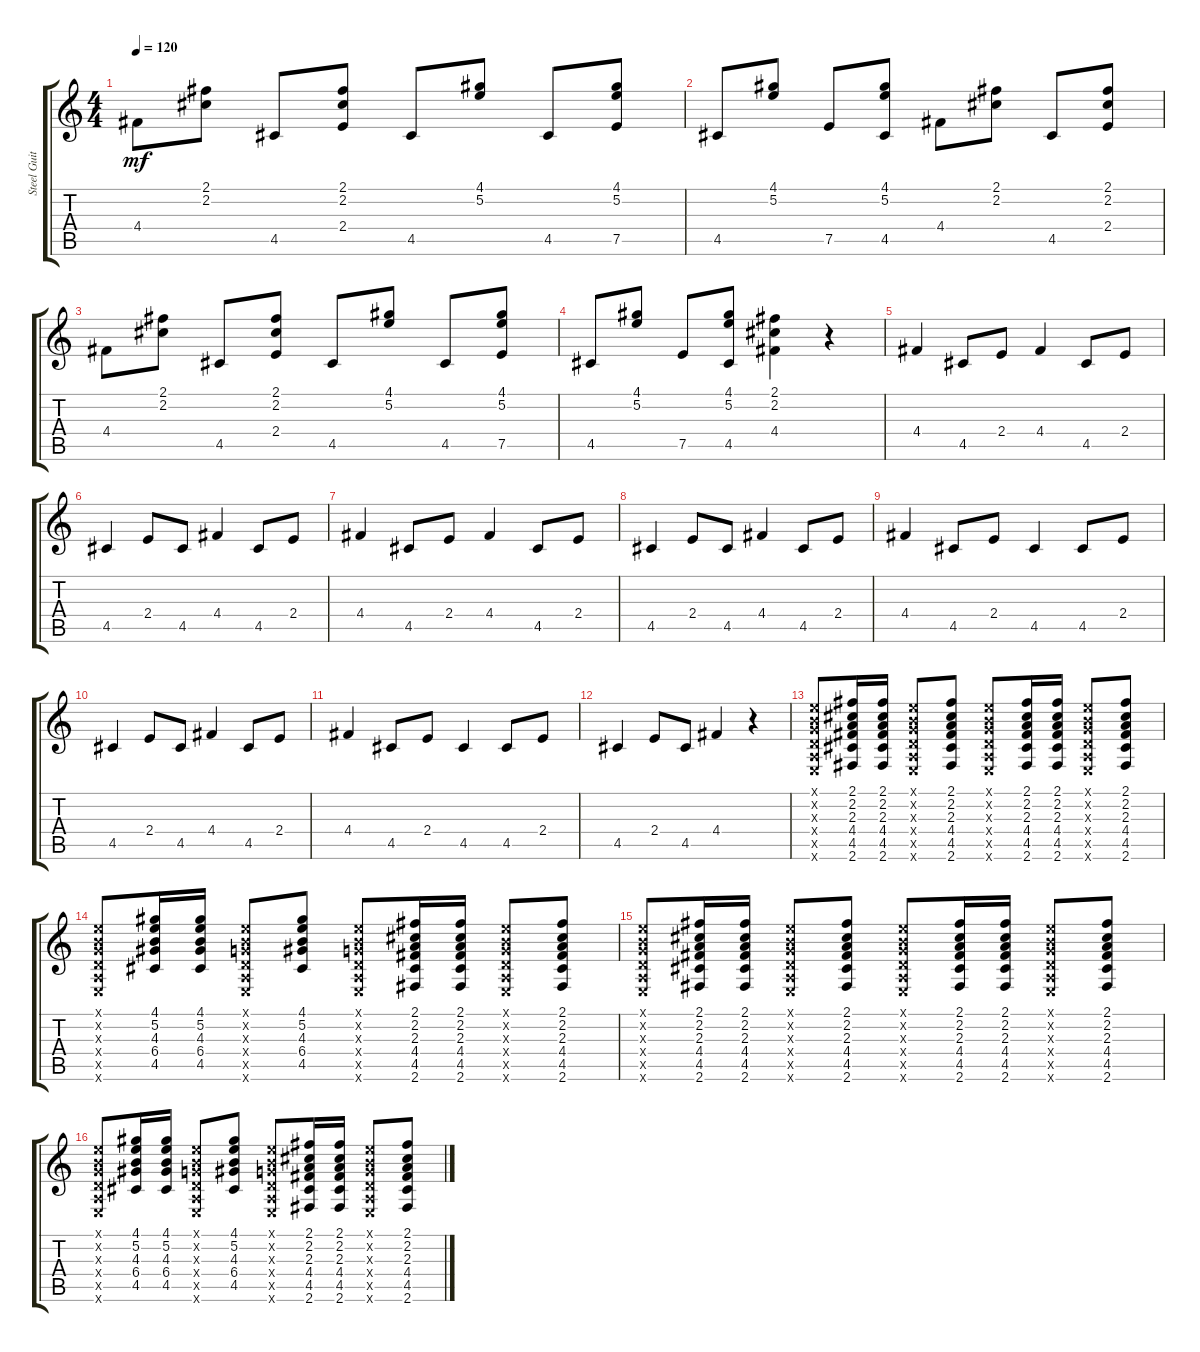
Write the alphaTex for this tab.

\track ("Steel Guitar" "Steel Guit") {solo instrument acousticguitarsteel}
\staff {score tabs}
\tuning (E4 B3 G3 D3 A2 E2) {hide}
\ts (4 4)
\tempo 120
\clef g2
\ks c
4.4.8{dy mf} (2.1 2.2).8 4.5.8 (2.1 2.2 2.4).8 4.5.8 (4.1 5.2).8 4.5.8 (4.1 5.2 7.5).8 |
4.5.8 (4.1 5.2).8 7.5.8 (4.1 5.2 4.5).8 4.4.8 (2.1 2.2).8 4.5.8 (2.1 2.2 2.4).8 |
4.4.8 (2.1 2.2).8 4.5.8 (2.1 2.2 2.4).8 4.5.8 (4.1 5.2).8 4.5.8 (4.1 5.2 7.5).8 |
4.5.8 (4.1 5.2).8 7.5.8 (4.1 5.2 4.5).8 (2.1 2.2 4.4).4 r.4 |
4.4.4 4.5.8 2.4.8 4.4.4 4.5.8 2.4.8 |
4.5.4 2.4.8 4.5.8 4.4.4 4.5.8 2.4.8 |
4.4.4 4.5.8 2.4.8 4.4.4 4.5.8 2.4.8 |
4.5.4 2.4.8 4.5.8 4.4.4 4.5.8 2.4.8 |
4.4.4 4.5.8 2.4.8 4.5.4 4.5.8 2.4.8 |
4.5.4 2.4.8 4.5.8 4.4.4 4.5.8 2.4.8 |
4.4.4 4.5.8 2.4.8 4.5.4 4.5.8 2.4.8 |
4.5.4 2.4.8 4.5.8 4.4.4 r.4 |
(0.1{x} 0.2{x} 0.3{x} 0.4{x} 0.5{x} 0.6{x}).8 (2.1 2.2 2.3 4.4 4.5 2.6).16 (2.1 2.2 2.3 4.4 4.5 2.6).16 (0.1{x} 0.2{x} 0.3{x} 0.4{x} 0.5{x} 0.6{x}).8 (2.1 2.2 2.3 4.4 4.5 2.6).8 (0.1{x} 0.2{x} 0.3{x} 0.4{x} 0.5{x} 0.6{x}).8 (2.1 2.2 2.3 4.4 4.5 2.6).16 (2.1 2.2 2.3 4.4 4.5 2.6).16 (0.1{x} 0.2{x} 0.3{x} 0.4{x} 0.5{x} 0.6{x}).8 (2.1 2.2 2.3 4.4 4.5 2.6).8 |
(0.1{x} 0.2{x} 0.3{x} 0.4{x} 0.5{x} 0.6{x}).8 (4.1 5.2 4.3 6.4 4.5).16 (4.1 5.2 4.3 6.4 4.5).16 (0.1{x} 0.2{x} 0.3{x} 0.4{x} 0.5{x} 0.6{x}).8 (4.1 5.2 4.3 6.4 4.5).8 (0.1{x} 0.2{x} 0.3{x} 0.4{x} 0.5{x} 0.6{x}).8 (2.1 2.2 2.3 4.4 4.5 2.6).16 (2.1 2.2 2.3 4.4 4.5 2.6).16 (0.1{x} 0.2{x} 0.3{x} 0.4{x} 0.5{x} 0.6{x}).8 (2.1 2.2 2.3 4.4 4.5 2.6).8 |
(0.1{x} 0.2{x} 0.3{x} 0.4{x} 0.5{x} 0.6{x}).8 (2.1 2.2 2.3 4.4 4.5 2.6).16 (2.1 2.2 2.3 4.4 4.5 2.6).16 (0.1{x} 0.2{x} 0.3{x} 0.4{x} 0.5{x} 0.6{x}).8 (2.1 2.2 2.3 4.4 4.5 2.6).8 (0.1{x} 0.2{x} 0.3{x} 0.4{x} 0.5{x} 0.6{x}).8 (2.1 2.2 2.3 4.4 4.5 2.6).16 (2.1 2.2 2.3 4.4 4.5 2.6).16 (0.1{x} 0.2{x} 0.3{x} 0.4{x} 0.5{x} 0.6{x}).8 (2.1 2.2 2.3 4.4 4.5 2.6).8 |
(0.1{x} 0.2{x} 0.3{x} 0.4{x} 0.5{x} 0.6{x}).8 (4.1 5.2 4.3 6.4 4.5).16 (4.1 5.2 4.3 6.4 4.5).16 (0.1{x} 0.2{x} 0.3{x} 0.4{x} 0.5{x} 0.6{x}).8 (4.1 5.2 4.3 6.4 4.5).8 (0.1{x} 0.2{x} 0.3{x} 0.4{x} 0.5{x} 0.6{x}).8 (2.1 2.2 2.3 4.4 4.5 2.6).16 (2.1 2.2 2.3 4.4 4.5 2.6).16 (0.1{x} 0.2{x} 0.3{x} 0.4{x} 0.5{x} 0.6{x}).8 (2.1 2.2 2.3 4.4 4.5 2.6).8
